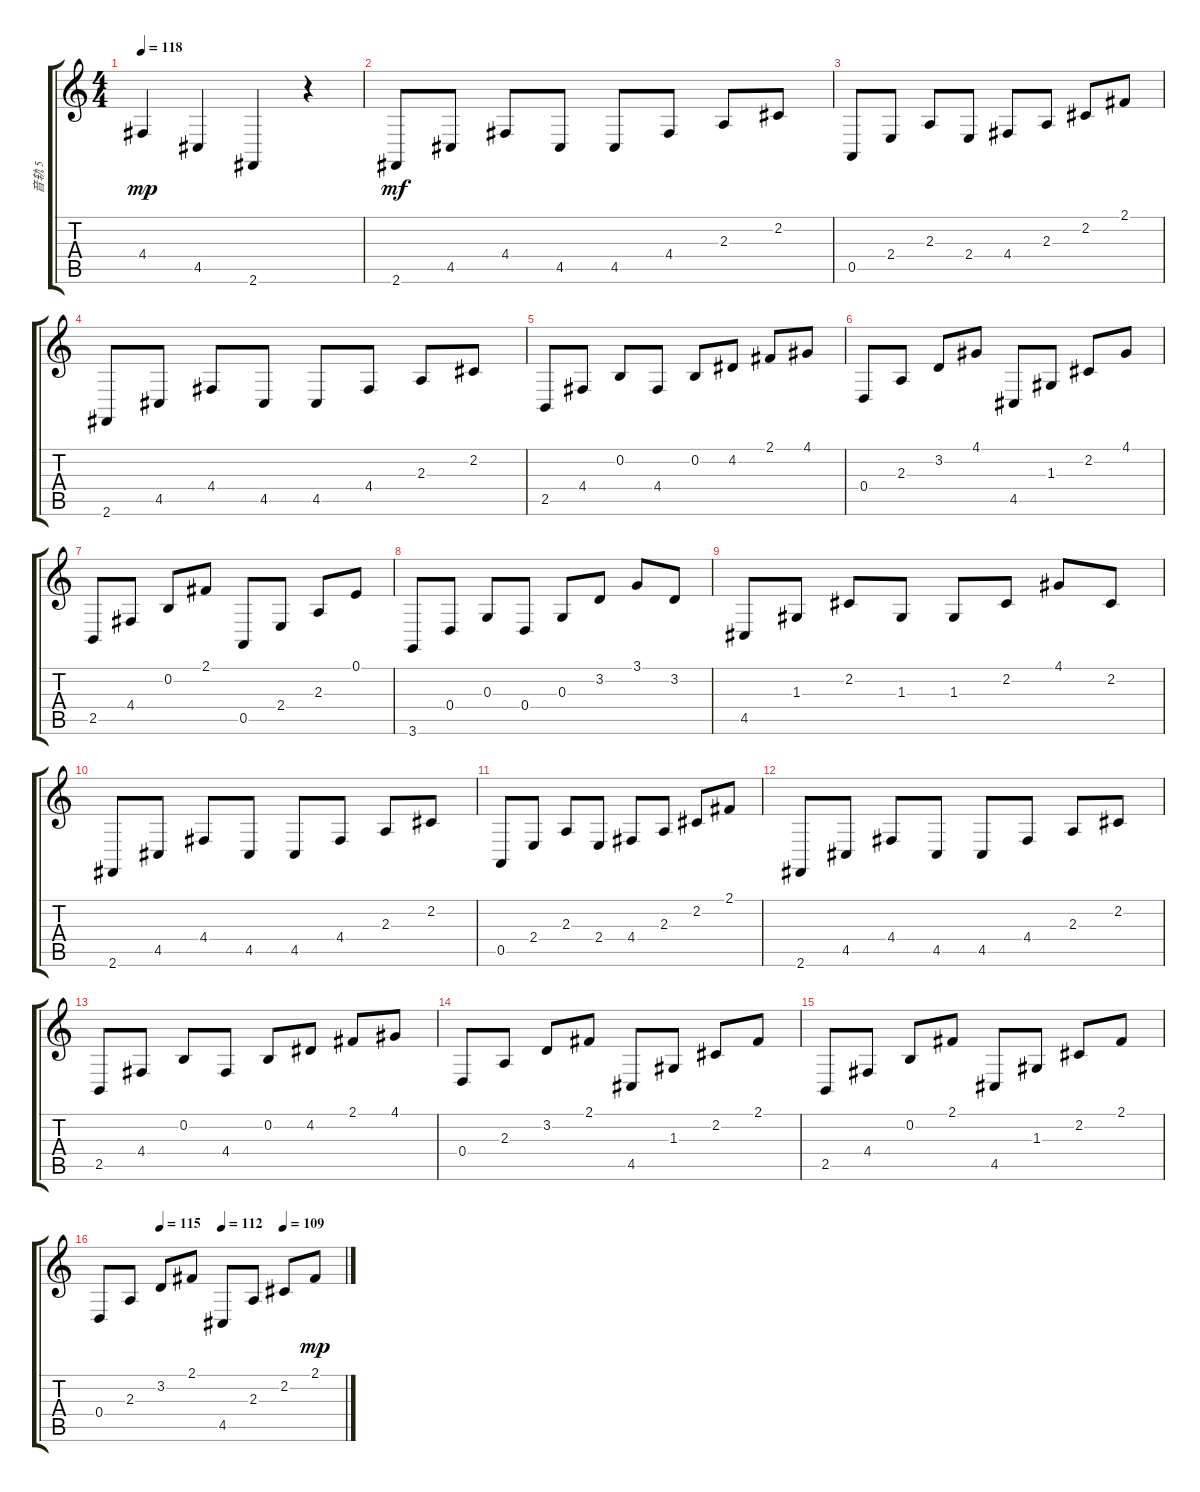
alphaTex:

\track ("音轨 5" "音轨 5") {instrument pizzicatostrings}
\staff {score tabs}
\tuning (E4 B3 G3 D3 A2 E2) {hide}
\ts (4 4)
\tempo 118
\clef g2
\ks c
4.4.4{dy mp} 4.5.4 2.6.4 r.4 |
2.6.8{dy mf} 4.5.8 4.4.8 4.5.8 4.5.8 4.4.8 2.3.8 2.2.8 |
0.5.8 2.4.8 2.3.8 2.4.8 4.4.8 2.3.8 2.2.8 2.1.8 |
2.6.8 4.5.8 4.4.8 4.5.8 4.5.8 4.4.8 2.3.8 2.2.8 |
2.5.8 4.4.8 0.2.8 4.4.8 0.2.8 4.2.8 2.1.8 4.1.8 |
0.4.8 2.3.8 3.2.8 4.1.8 4.5.8 1.3.8 2.2.8 4.1.8 |
2.5.8 4.4.8 0.2.8 2.1.8 0.5.8 2.4.8 2.3.8 0.1.8 |
3.6.8 0.4.8 0.3.8 0.4.8 0.3.8 3.2.8 3.1.8 3.2.8 |
4.5.8 1.3.8 2.2.8 1.3.8 1.3.8 2.2.8 4.1.8 2.2.8 |
2.6.8 4.5.8 4.4.8 4.5.8 4.5.8 4.4.8 2.3.8 2.2.8 |
0.5.8 2.4.8 2.3.8 2.4.8 4.4.8 2.3.8 2.2.8 2.1.8 |
2.6.8 4.5.8 4.4.8 4.5.8 4.5.8 4.4.8 2.3.8 2.2.8 |
2.5.8 4.4.8 0.2.8 4.4.8 0.2.8 4.2.8 2.1.8 4.1.8 |
0.4.8 2.3.8 3.2.8 2.1.8 4.5.8 1.3.8 2.2.8 2.1.8 |
2.5.8 4.4.8 0.2.8 2.1.8 4.5.8 1.3.8 2.2.8 2.1.8 |
\tempo (115 0.25)
\tempo (112 0.5)
\tempo (109 0.75)
0.4.8 2.3.8 3.2.8 2.1.8 4.5.8 2.3.8 2.2.8 2.1.8{dy mp}
